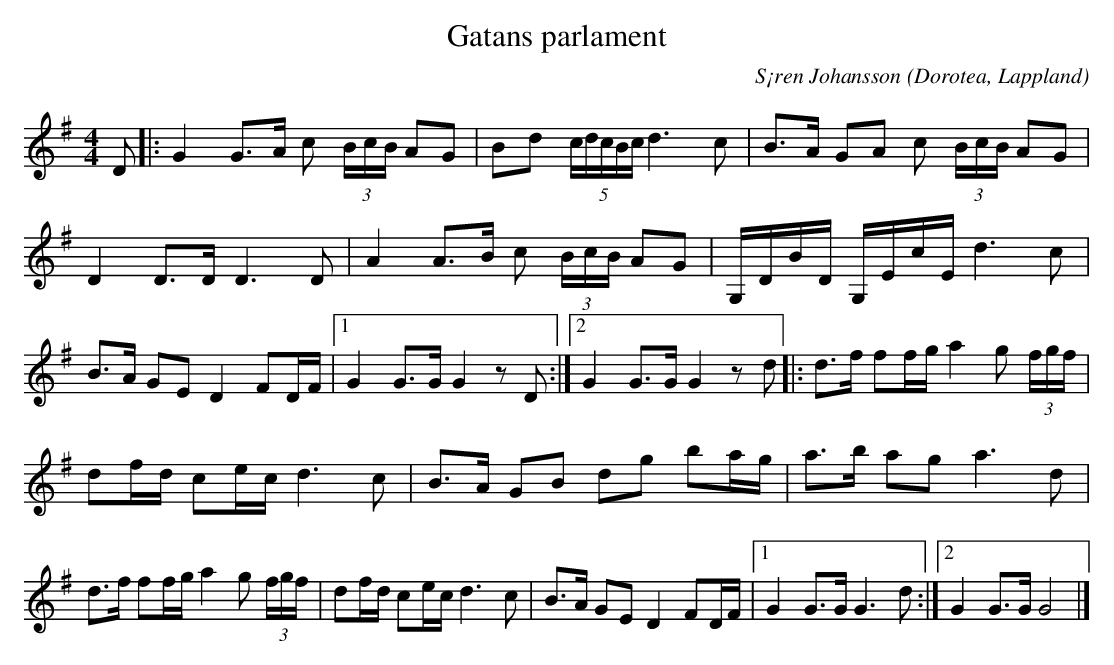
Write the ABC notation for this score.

X:1
T:Gatans parlament
C:S¡ren Johansson
O:Dorotea, Lappland
M:4/4
L:1/16
K:G
D2|:G4 G3A c2 (3BcB A2G2|B2d2 (5cdcBc d6 c2|B3A G2A2 c2 (3BcB A2G2|D4 D3D D6 D2|A4 A3B c2 (3BcB A2G2|G,DBD G,EcE d6 c2|B3A G2E2 D4 F2DF|1G4 G3G G4 z2 D2 :|2G4 G3G G4 z2 d2|:d3f f2fg a4 g2 (3fgf|d2fd c2ec d6 c2|B3A G2B2 d2g2 b2ag|a3b a2g2 a6 d2|d3f f2fg a4 g2 (3fgf|d2fd c2ec d6 c2|B3A G2E2 D4 F2DF|1 G4 G3G G6 d2:|2G4 G3G G8|]
